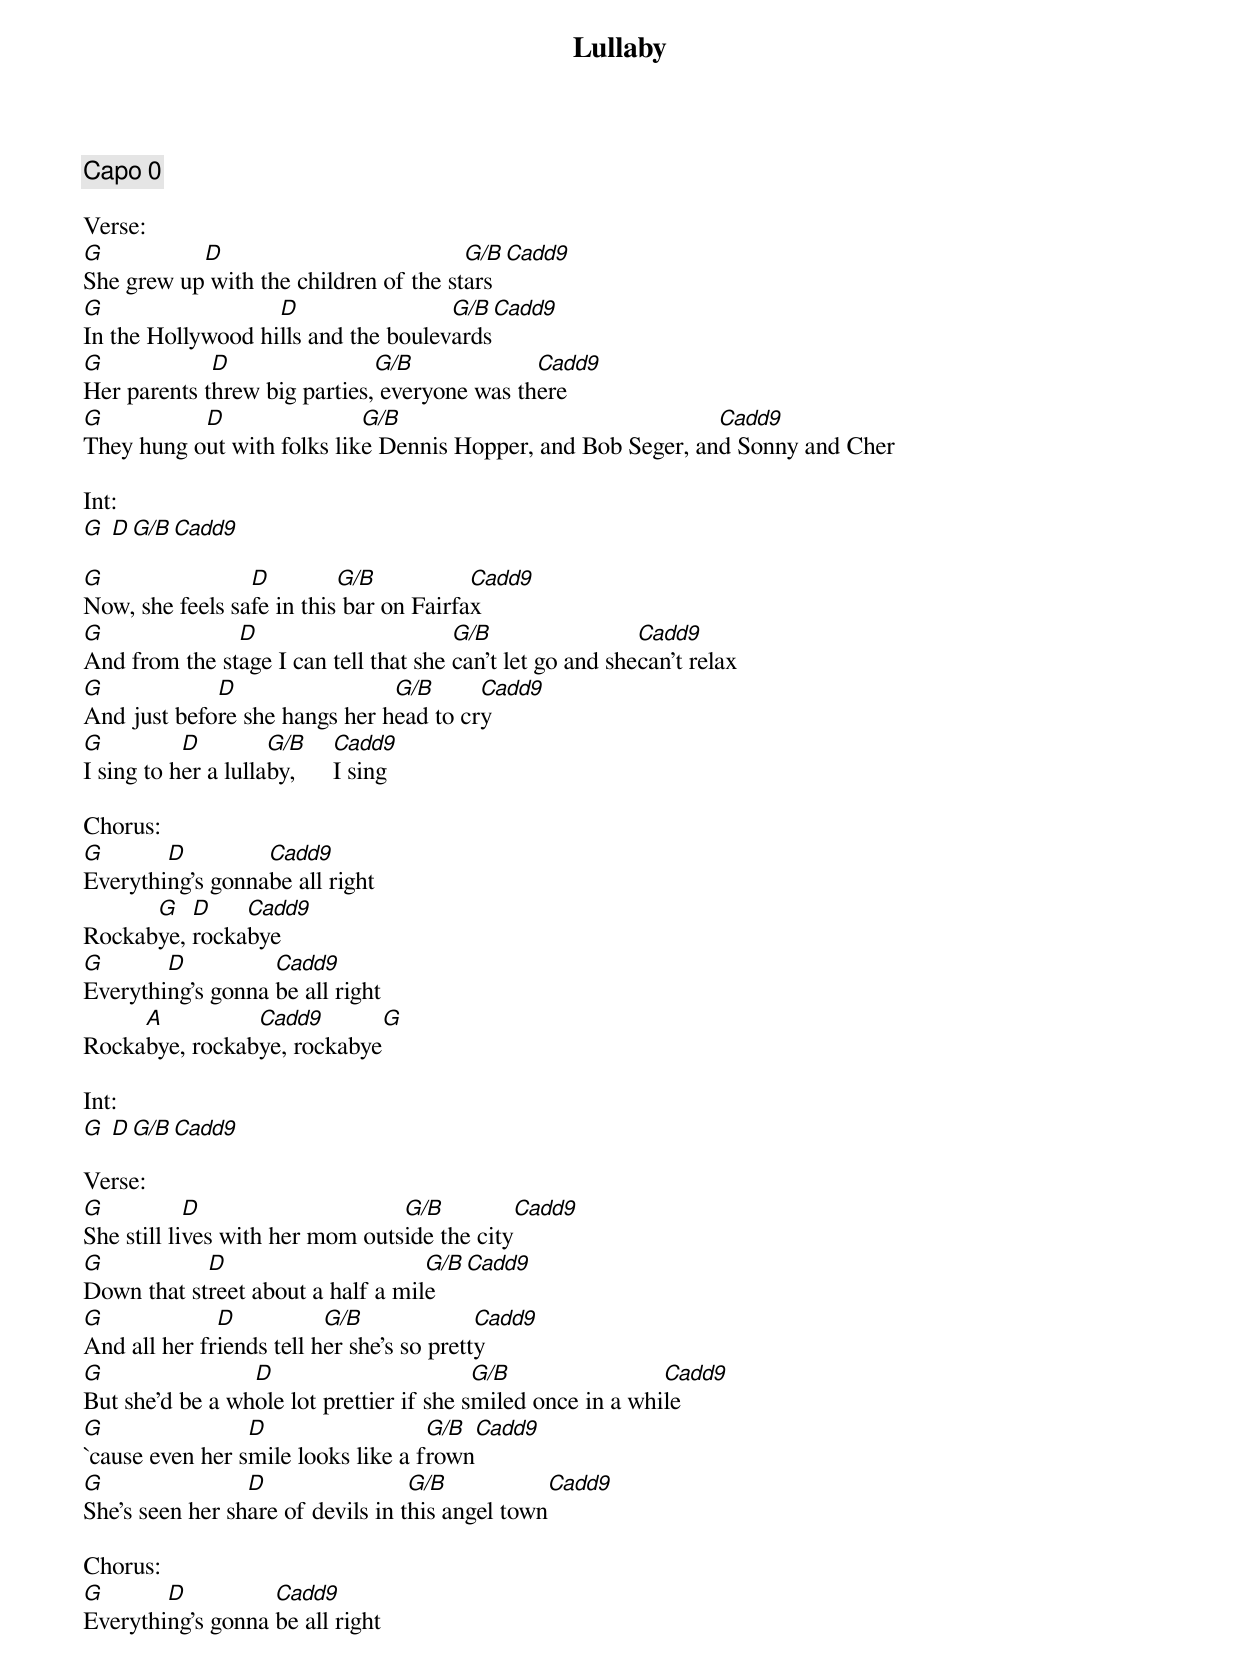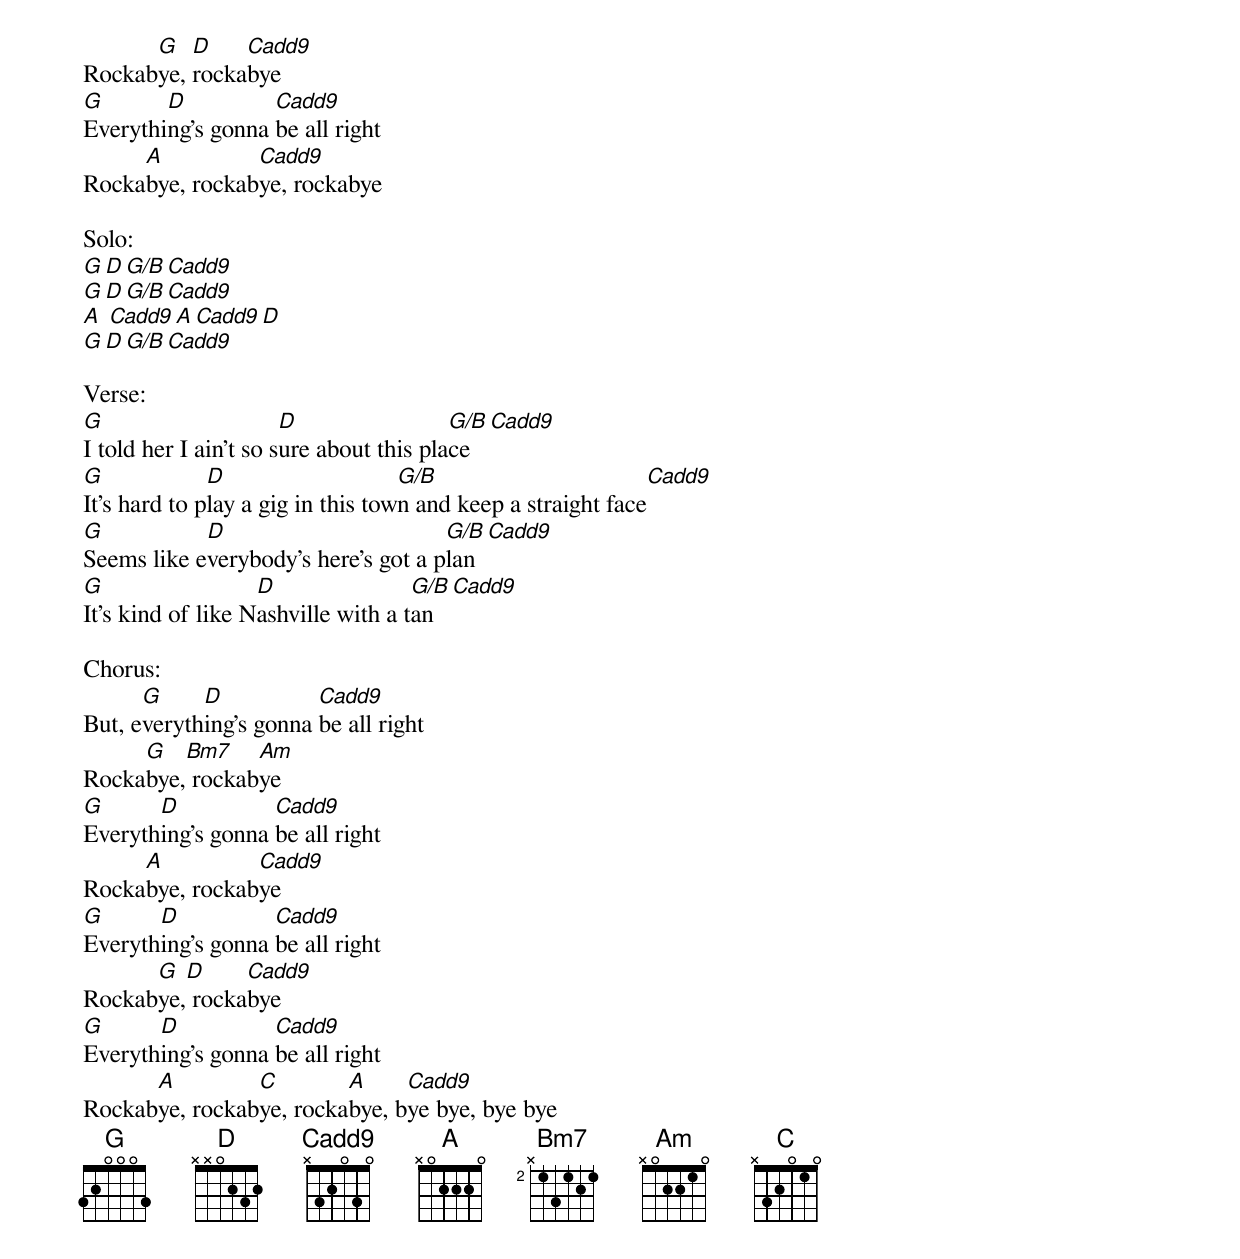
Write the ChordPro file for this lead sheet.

{title:Lullaby}
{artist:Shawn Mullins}
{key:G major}
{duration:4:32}
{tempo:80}
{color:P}

{comment: Capo 0}

Verse:
[G]She grew up[D] with the children of the st[G/B]ars[Cadd9]
[G]In the Hollywood hi[D]lls and the boulev[G/B]ards[Cadd9]
[G]Her parents t[D]hrew big parties,[G/B] everyone was th[Cadd9]ere
[G]They hung o[D]ut with folks lik[G/B]e Dennis Hopper, and Bob Seger, an[Cadd9]d Sonny and Cher

Int:
[G] [D][G/B][Cadd9]

[G]Now, she feels sa[D]fe in this[G/B] bar on Fairfa[Cadd9]x
[G]And from the st[D]age I can tell that she [G/B]can't let go and she[Cadd9]can't relax
[G]And just befo[D]re she hangs her h[G/B]ead to cr[Cadd9]y
[G]I sing to h[D]er a lulla[G/B]by,      [Cadd9]I sing

Chorus:
[G]Everythi[D]ng's gonna[Cadd9]be all right
Rockab[G]ye, [D]rocka[Cadd9]bye
[G]Everythi[D]ng's gonna [Cadd9]be all right
Rocka[A]bye, rockab[Cadd9]ye, rockabye[G]

Int:
[G] [D][G/B][Cadd9]

Verse:
[G]She still li[D]ves with her mom outs[G/B]ide the city[Cadd9]
[G]Down that st[D]reet about a half a mil[G/B]e[Cadd9]
[G]And all her fr[D]iends tell h[G/B]er she's so prett[Cadd9]y
[G]But she'd be a wh[D]ole lot prettier if she s[G/B]miled once in a whi[Cadd9]le
[G]`cause even her s[D]mile looks like a f[G/B]rown[Cadd9]
[G]She's seen her sh[D]are of devils in t[G/B]his angel town[Cadd9]

Chorus:
[G]Everythi[D]ng's gonna [Cadd9]be all right
Rockab[G]ye, [D]rocka[Cadd9]bye
[G]Everythi[D]ng's gonna [Cadd9]be all right
Rocka[A]bye, rockab[Cadd9]ye, rockabye

Solo:
[G][D][G/B][Cadd9]
[G][D][G/B][Cadd9]
[A] [Cadd9][A][Cadd9][D]
[G][D][G/B][Cadd9]

Verse:
[G]I told her I ain't so s[D]ure about this pla[G/B]ce[Cadd9]
[G]It's hard to p[D]lay a gig in this tow[G/B]n and keep a straight face[Cadd9]
[G]Seems like e[D]verybody’s here's got a p[G/B]lan[Cadd9]
[G]It's kind of like N[D]ashville with a t[G/B]an[Cadd9]

Chorus:
But, e[G]veryth[D]ing's gonna [Cadd9]be all right
Rocka[G]bye,[Bm7] rockab[Am]ye
[G]Everyth[D]ing's gonna [Cadd9]be all right
Rocka[A]bye, rockab[Cadd9]ye
[G]Everyth[D]ing's gonna [Cadd9]be all right
Rockab[G]ye,[D] rocka[Cadd9]bye
[G]Everyth[D]ing's gonna [Cadd9]be all right
Rockab[A]ye, rockab[C]ye, rocka[A]bye, b[Cadd9]ye bye, bye bye
